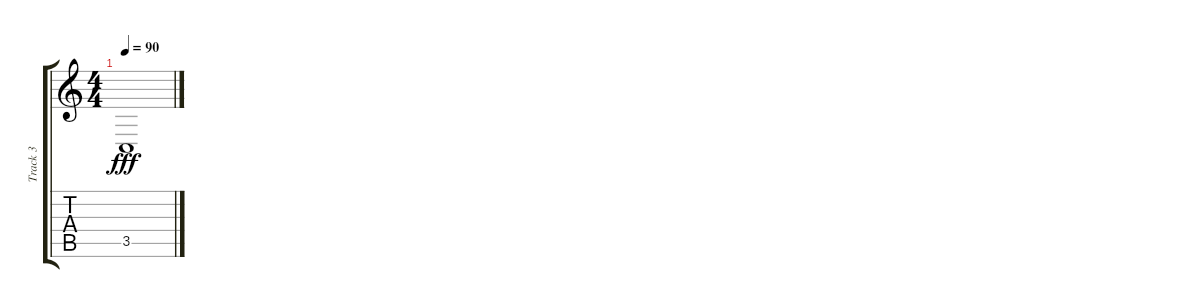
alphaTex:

\track ("Track 3" "Track 3") {instrument timpani}
\staff {score tabs}
\tuning (E4 B3 G3 D3 A2 E2) {hide}
\ts (4 4)
\tempo 90
\clef g2
\ks c
3.5.1{dy fff}
